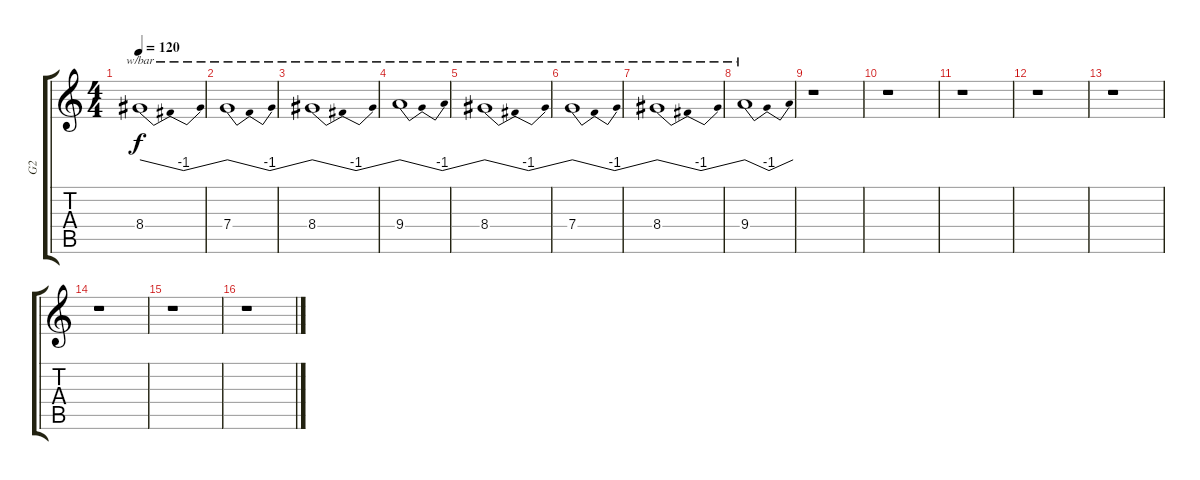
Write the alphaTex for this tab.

\track ("G2" "G2") {instrument overdrivenguitar}
\staff {score tabs}
\tuning (D4 A3 F3 C3 G2 C2) {hide}
\ts (4 4)
\tempo 120
\clef g2
\ks c
8.4.1{tbe (dip default 0 0 30 -4 60 0) dy f} |
7.4.1{tbe (dip default 0 0 30 -4 60 0)} |
8.4.1{tbe (dip default 0 0 30 -4 60 0)} |
9.4.1{tbe (dip default 0 0 30 -4 60 0)} |
8.4.1{tbe (dip default 0 0 30 -4 60 0)} |
7.4.1{tbe (dip default 0 0 30 -4 60 0)} |
8.4.1{tbe (dip default 0 0 30 -4 60 0)} |
9.4.1{tbe (dip default 0 0 30 -4 60 0)} |
r.1 |
r.1 |
r.1 |
r.1 |
r.1 |
r.1 |
r.1 |
r.1
